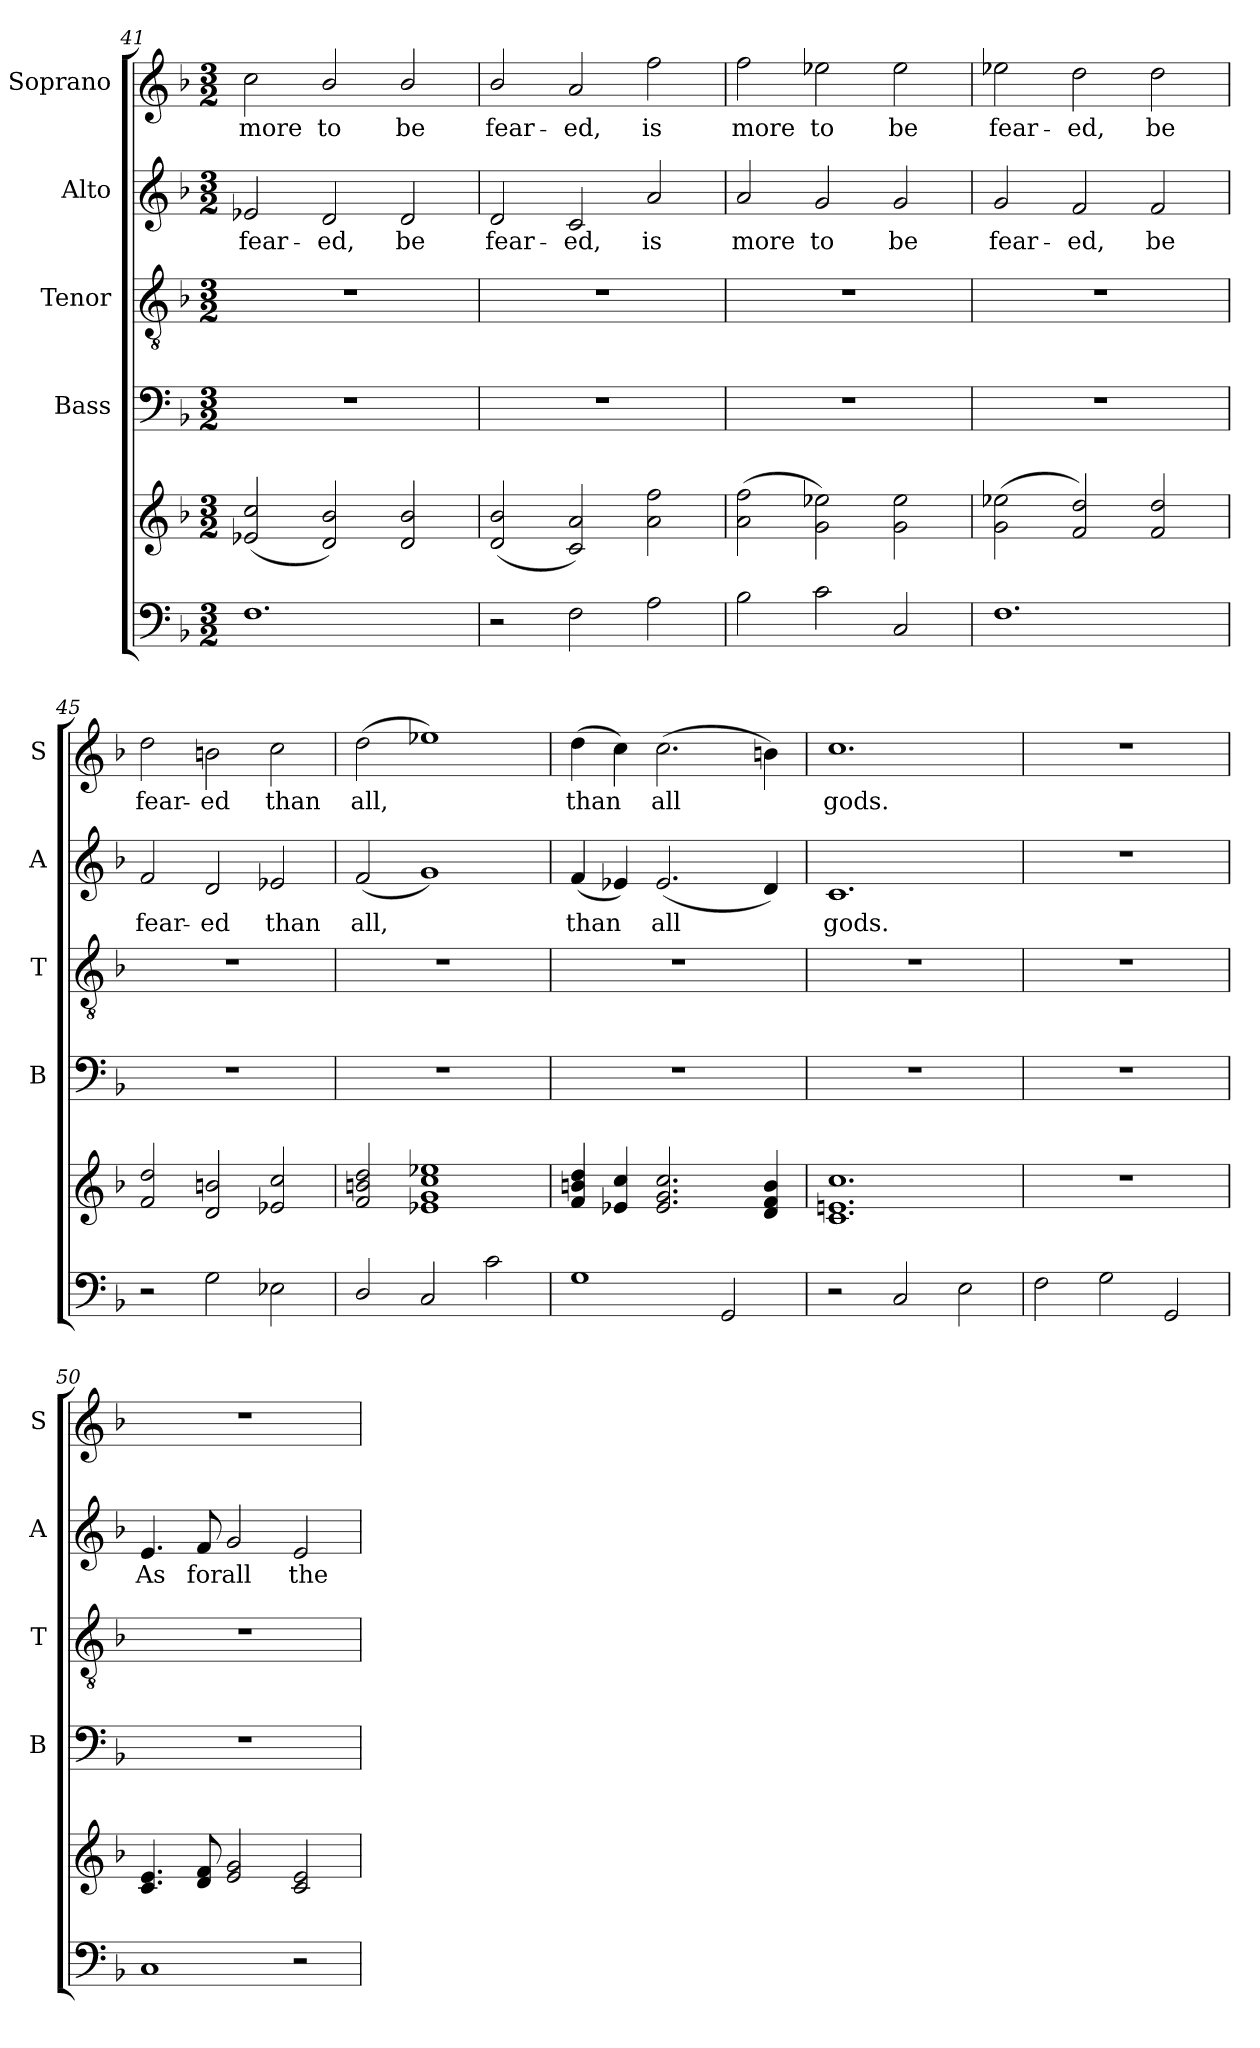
**kern	**kern	**kern	**kern	**kern	**text	**kern	**text
*part6	*part5	*part4	*part3	*part2	*part2	*part1	*part1
*staff6	*staff5	*staff4	*staff3	*staff2	*staff2	*staff1	*staff1
*	*	*I"Bass	*I"Tenor	*I"Alto	*	*I"Soprano	*
*	*	*I'B	*I'T	*I'A	*	*I'S	*
*clefF4	*clefG2	*clefF4	*clefGv2	*clefG2	*	*clefG2	*
*k[b-]	*k[b-]	*k[b-]	*k[b-]	*k[b-]	*	*k[b-]	*
*F:	*F:	*F:	*F:	*F:	*	*F:	*
*M3/2	*M3/2	*M3/2	*M3/2	*M3/2	*	*M3/2	*
=41	=41	=41	=41	=41	=41	=41	=41
!	!	!	!	!	!LO:LY:b	!	!LO:LY:b
1.F	(<2e-X/ 2cc/	1.r	1.r	2e-X/	fear-	2cc\	more
!	!	!	!	!	!LO:LY:b	!	!LO:LY:b
.	2d/ 2b-/)	.	.	2d/	-ed,	2b-/	to
!	!	!	!	!	!LO:LY:b	!	!LO:LY:b
.	2d/ 2b-/	.	.	2d/	be	2b-/	be
=42	=42	=42	=42	=42	=42	=42	=42
!	!	!	!	!	!LO:LY:b	!	!LO:LY:b
2r	(<2d/ 2b-/	1.r	1.r	2d/	fear-	2b-/	fear-
!	!	!	!	!	!LO:LY:b	!	!LO:LY:b
2F\	2c/ 2a/)	.	.	2c/	-ed,	2a/	-ed,
!	!	!	!	!	!LO:LY:b	!	!LO:LY:b
2A\	2a\ 2ff\	.	.	2a/	is	2ff\	is
=43	=43	=43	=43	=43	=43	=43	=43
!	!	!	!	!	!LO:LY:b	!	!LO:LY:b
2B-\	(>2a\ 2ff\	1.r	1.r	2a/	more	2ff\	more
!	!	!	!	!	!LO:LY:b	!	!LO:LY:b
2c\	2g\ 2ee-X\)	.	.	2g/	to	2ee-X\	to
!	!	!	!	!	!LO:LY:b	!	!LO:LY:b
2C/	2g\ 2ee-\	.	.	2g/	be	2ee-\	be
=44	=44	=44	=44	=44	=44	=44	=44
!	!	!	!	!	!LO:LY:b	!	!LO:LY:b
1.F	(<2g\ 2ee-X\	1.r	1.r	2g/	fear-	2ee-X\	fear-
!	!	!	!	!	!LO:LY:b	!	!LO:LY:b
.	2f/ 2dd/)	.	.	2f/	-ed,	2dd\	-ed,
!	!	!	!	!	!LO:LY:b	!	!LO:LY:b
.	2f/ 2dd/	.	.	2f/	be	2dd\	be
=45	=45	=45	=45	=45	=45	=45	=45
!	!	!	!	!	!LO:LY:b	!	!LO:LY:b
2r	2f/ 2dd/	1.r	1.r	2f/	fear-	2dd\	fear-
!	!	!	!	!	!LO:LY:b	!	!LO:LY:b
2G\	2d/ 2bn/	.	.	2d/	-ed	2bn\	-ed
!	!	!	!	!	!LO:LY:b	!	!LO:LY:b
2E-X\	2e-X/ 2cc/	.	.	2e-X/	than	2cc\	than
!!LO:LB:g=z
=46	=46	=46	=46	=46	=46	=46	=46
!	!	!	!	!	!LO:LY:b	!	!LO:LY:b
2D/	2f/ 2bn/ 2dd/	1.r	1.r	(<2f/	all,	(>2dd\	all,
2C/	1e-X 1g 1cc 1ee-X	.	.	1g)	.	1ee-X)	.
2c\	.	.	.	.	.	.	.
=47	=47	=47	=47	=47	=47	=47	=47
!	!	!	!	!	!LO:LY:b	!	!LO:LY:b
1G	4f/ 4bn/ 4dd/	1.r	1.r	(<4f/	than	(>4dd\	than
.	4e-X/ 4cc/	.	.	4e-X/)	.	4cc\)	.
!	!	!	!	!	!LO:LY:b	!	!LO:LY:b
.	2.e-/ 2.g/ 2.cc/	.	.	(<2.e-/	all	(>2.cc\	all
2GG/	.	.	.	.	.	.	.
.	4d/ 4f/ 4b/	.	.	4d/)	.	4bn\)	.
=48	=48	=48	=48	=48	=48	=48	=48
!	!	!	!	!	!LO:LY:b	!	!LO:LY:b
2r	1.c 1.eni 1.cc	1.r	1.r	1.c	gods.	1.cc	gods.
2C/	.	.	.	.	.	.	.
2E\	.	.	.	.	.	.	.
=49	=49	=49	=49	=49	=49	=49	=49
2F\	1.r	1.r	1.r	1.r	.	1.r	.
2G\	.	.	.	.	.	.	.
2GG/	.	.	.	.	.	.	.
=50	=50	=50	=50	=50	=50	=50	=50
!	!	!	!	!	!LO:LY:b	!	!
1C	4.c/ 4.e/	1.r	1.r	4.e/	As	1.r	.
!	!	!	!	!	!LO:LY:b	!	!
.	8d/ 8f/	.	.	8f/	for	.	.
!	!	!	!	!	!LO:LY:b	!	!
.	2e/ 2g/	.	.	2g/	all	.	.
!	!	!	!	!	!LO:LY:b	!	!
2r	2c/ 2e/	.	.	2e/	the	.	.
=	=	=	=	=	=	=	=
*-	*-	*-	*-	*-	*-	*-	*-
